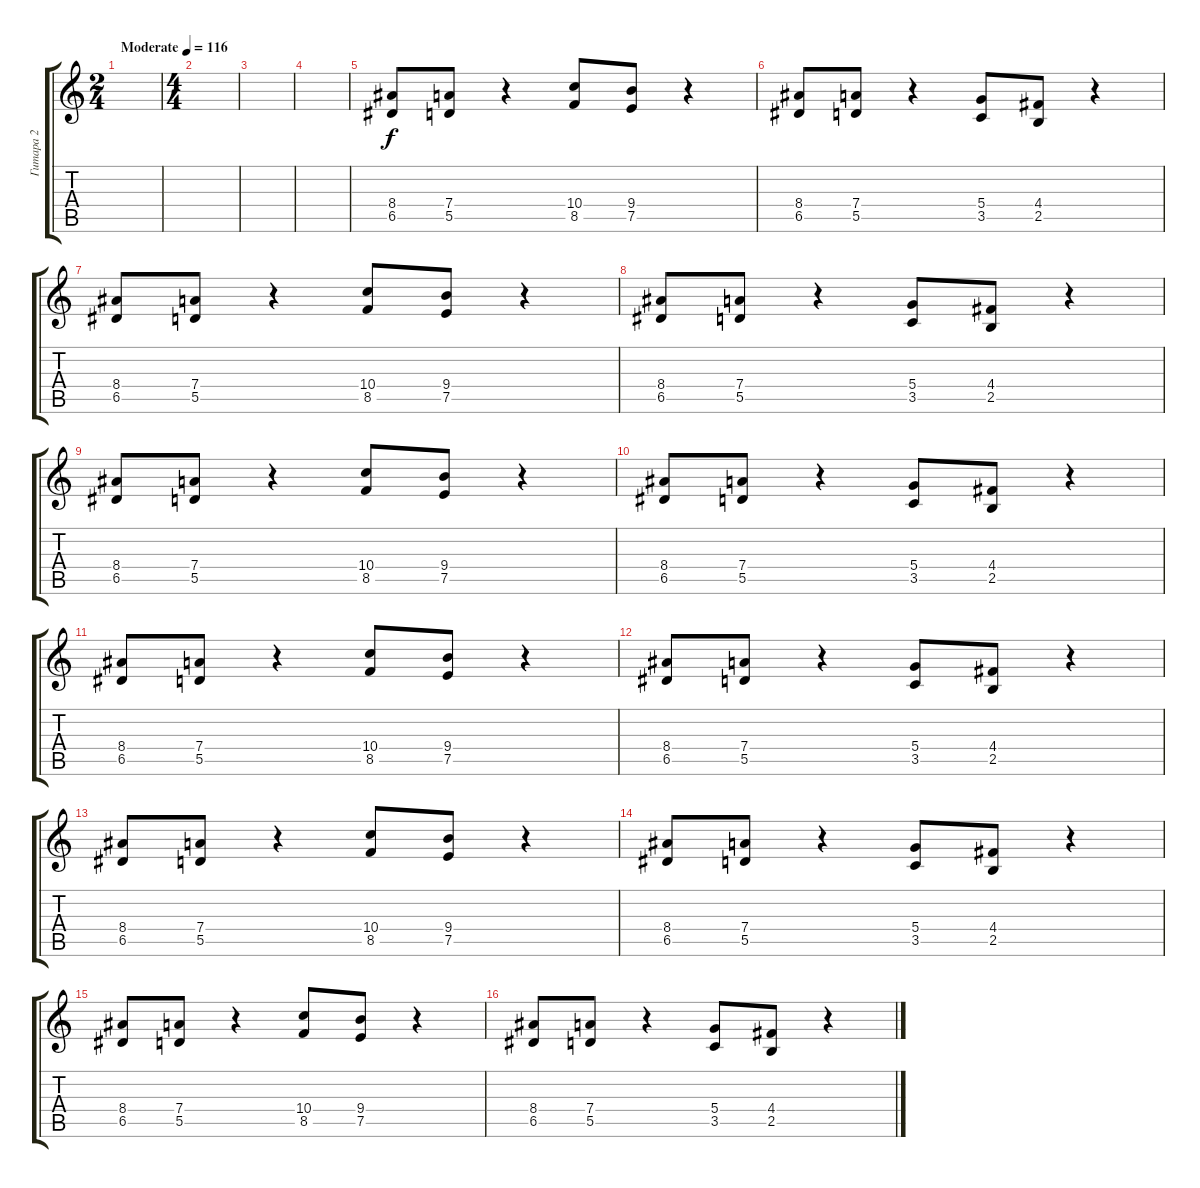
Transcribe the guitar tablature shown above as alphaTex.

\track ("Гитара 2" "Гитара 2") {instrument electricguitarclean}
\staff {score tabs}
\tuning (E4 B3 G3 D3 A2 E2) {hide}
\ts (2 4)
\tempo (116 "Moderate")
\clef g2
\ks c
|
\ts (4 4)
|
|
|
(8.4 6.5).8 (7.4 5.5).8 r.4 (10.4 8.5).8 (9.4 7.5).8 r.4 |
(8.4 6.5).8 (7.4 5.5).8 r.4 (5.4 3.5).8 (4.4 2.5).8 r.4 |
(8.4 6.5).8 (7.4 5.5).8 r.4 (10.4 8.5).8 (9.4 7.5).8 r.4 |
(8.4 6.5).8 (7.4 5.5).8 r.4 (5.4 3.5).8 (4.4 2.5).8 r.4 |
(8.4 6.5).8 (7.4 5.5).8 r.4 (10.4 8.5).8 (9.4 7.5).8 r.4 |
(8.4 6.5).8 (7.4 5.5).8 r.4 (5.4 3.5).8 (4.4 2.5).8 r.4 |
(8.4 6.5).8 (7.4 5.5).8 r.4 (10.4 8.5).8 (9.4 7.5).8 r.4 |
(8.4 6.5).8 (7.4 5.5).8 r.4 (5.4 3.5).8 (4.4 2.5).8 r.4 |
(8.4 6.5).8 (7.4 5.5).8 r.4 (10.4 8.5).8 (9.4 7.5).8 r.4 |
(8.4 6.5).8 (7.4 5.5).8 r.4 (5.4 3.5).8 (4.4 2.5).8 r.4 |
(8.4 6.5).8 (7.4 5.5).8 r.4 (10.4 8.5).8 (9.4 7.5).8 r.4 |
(8.4 6.5).8 (7.4 5.5).8 r.4 (5.4 3.5).8 (4.4 2.5).8 r.4
